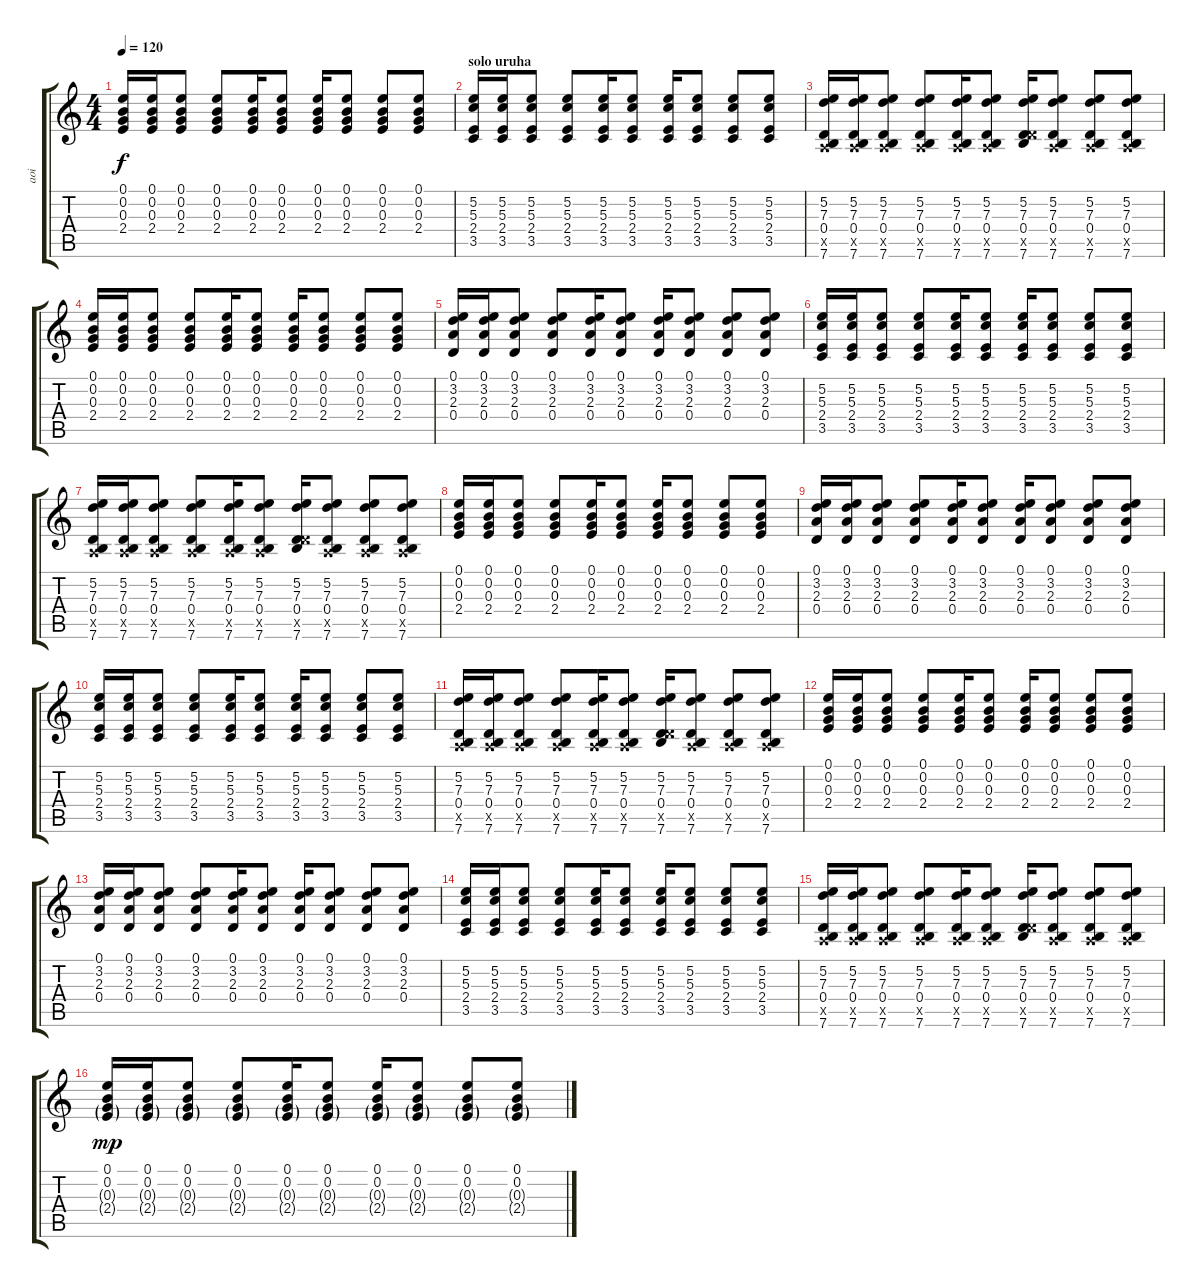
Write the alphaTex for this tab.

\track ("aoi " "aoi ") {instrument acousticguitarsteel}
\staff {score tabs}
\tuning (E4 B3 G3 D3 A2 E2) {hide}
\ts (4 4)
\tempo 120
\clef g2
\ks c
(0.1 0.2 0.3 2.4).16{dy f} (0.1 0.2 0.3 2.4).16 (0.1 0.2 0.3 2.4).8 (0.1 0.2 0.3 2.4).8 (0.1 0.2 0.3 2.4).16 (0.1 0.2 0.3 2.4).8 (0.1 0.2 0.3 2.4).16 (0.1 0.2 0.3 2.4).8 (0.1 0.2 0.3 2.4).8 (0.1 0.2 0.3 2.4).8 |
\section ("" "solo uruha")
(5.2 5.3 2.4 3.5).16{volume 11} (5.2 5.3 2.4 3.5).16 (5.2 5.3 2.4 3.5).8 (5.2 5.3 2.4 3.5).8 (5.2 5.3 2.4 3.5).16 (5.2 5.3 2.4 3.5).8 (5.2 5.3 2.4 3.5).16 (5.2 5.3 2.4 3.5).8 (5.2 5.3 2.4 3.5).8 (5.2 5.3 2.4 3.5).8 |
(5.2 7.3 0.4 0.5{x} 7.6).16 (5.2 7.3 0.4 0.5{x} 7.6).16 (5.2 7.3 0.4 0.5{x} 7.6).8 (5.2 7.3 0.4 0.5{x} 7.6).8 (5.2 7.3 0.4 0.5{x} 7.6).16 (5.2 7.3 0.4 0.5{x} 7.6).8 (5.2 7.3 0.4 5.5{x} 7.6).16 (5.2 7.3 0.4 0.5{x} 7.6).8 (5.2 7.3 0.4 0.5{x} 7.6).8 (5.2 7.3 0.4 0.5{x} 7.6).8 |
(0.1 0.2 0.3 2.4).16 (0.1 0.2 0.3 2.4).16 (0.1 0.2 0.3 2.4).8 (0.1 0.2 0.3 2.4).8 (0.1 0.2 0.3 2.4).16 (0.1 0.2 0.3 2.4).8 (0.1 0.2 0.3 2.4).16 (0.1 0.2 0.3 2.4).8 (0.1 0.2 0.3 2.4).8 (0.1 0.2 0.3 2.4).8 |
(0.1 3.2 2.3 0.4).16 (0.1 3.2 2.3 0.4).16 (0.1 3.2 2.3 0.4).8 (0.1 3.2 2.3 0.4).8 (0.1 3.2 2.3 0.4).16 (0.1 3.2 2.3 0.4).8 (0.1 3.2 2.3 0.4).16 (0.1 3.2 2.3 0.4).8 (0.1 3.2 2.3 0.4).8 (0.1 3.2 2.3 0.4).8 |
(5.2 5.3 2.4 3.5).16 (5.2 5.3 2.4 3.5).16 (5.2 5.3 2.4 3.5).8 (5.2 5.3 2.4 3.5).8 (5.2 5.3 2.4 3.5).16 (5.2 5.3 2.4 3.5).8 (5.2 5.3 2.4 3.5).16 (5.2 5.3 2.4 3.5).8 (5.2 5.3 2.4 3.5).8 (5.2 5.3 2.4 3.5).8 |
(5.2 7.3 0.4 0.5{x} 7.6).16 (5.2 7.3 0.4 0.5{x} 7.6).16 (5.2 7.3 0.4 0.5{x} 7.6).8 (5.2 7.3 0.4 0.5{x} 7.6).8 (5.2 7.3 0.4 0.5{x} 7.6).16 (5.2 7.3 0.4 0.5{x} 7.6).8 (5.2 7.3 0.4 5.5{x} 7.6).16 (5.2 7.3 0.4 0.5{x} 7.6).8 (5.2 7.3 0.4 0.5{x} 7.6).8 (5.2 7.3 0.4 0.5{x} 7.6).8 |
(0.1 0.2 0.3 2.4).16 (0.1 0.2 0.3 2.4).16 (0.1 0.2 0.3 2.4).8 (0.1 0.2 0.3 2.4).8 (0.1 0.2 0.3 2.4).16 (0.1 0.2 0.3 2.4).8 (0.1 0.2 0.3 2.4).16 (0.1 0.2 0.3 2.4).8 (0.1 0.2 0.3 2.4).8 (0.1 0.2 0.3 2.4).8 |
(0.1 3.2 2.3 0.4).16 (0.1 3.2 2.3 0.4).16 (0.1 3.2 2.3 0.4).8 (0.1 3.2 2.3 0.4).8 (0.1 3.2 2.3 0.4).16 (0.1 3.2 2.3 0.4).8 (0.1 3.2 2.3 0.4).16 (0.1 3.2 2.3 0.4).8 (0.1 3.2 2.3 0.4).8 (0.1 3.2 2.3 0.4).8 |
(5.2 5.3 2.4 3.5).16{volume 11} (5.2 5.3 2.4 3.5).16 (5.2 5.3 2.4 3.5).8 (5.2 5.3 2.4 3.5).8 (5.2 5.3 2.4 3.5).16 (5.2 5.3 2.4 3.5).8 (5.2 5.3 2.4 3.5).16 (5.2 5.3 2.4 3.5).8 (5.2 5.3 2.4 3.5).8 (5.2 5.3 2.4 3.5).8 |
(5.2 7.3 0.4 0.5{x} 7.6).16 (5.2 7.3 0.4 0.5{x} 7.6).16 (5.2 7.3 0.4 0.5{x} 7.6).8 (5.2 7.3 0.4 0.5{x} 7.6).8 (5.2 7.3 0.4 0.5{x} 7.6).16 (5.2 7.3 0.4 0.5{x} 7.6).8 (5.2 7.3 0.4 5.5{x} 7.6).16 (5.2 7.3 0.4 0.5{x} 7.6).8 (5.2 7.3 0.4 0.5{x} 7.6).8 (5.2 7.3 0.4 0.5{x} 7.6).8 |
(0.1 0.2 0.3 2.4).16 (0.1 0.2 0.3 2.4).16 (0.1 0.2 0.3 2.4).8 (0.1 0.2 0.3 2.4).8 (0.1 0.2 0.3 2.4).16 (0.1 0.2 0.3 2.4).8 (0.1 0.2 0.3 2.4).16 (0.1 0.2 0.3 2.4).8 (0.1 0.2 0.3 2.4).8 (0.1 0.2 0.3 2.4).8 |
(0.1 3.2 2.3 0.4).16 (0.1 3.2 2.3 0.4).16 (0.1 3.2 2.3 0.4).8 (0.1 3.2 2.3 0.4).8 (0.1 3.2 2.3 0.4).16 (0.1 3.2 2.3 0.4).8 (0.1 3.2 2.3 0.4).16 (0.1 3.2 2.3 0.4).8 (0.1 3.2 2.3 0.4).8 (0.1 3.2 2.3 0.4).8 |
(5.2 5.3 2.4 3.5).16 (5.2 5.3 2.4 3.5).16 (5.2 5.3 2.4 3.5).8 (5.2 5.3 2.4 3.5).8 (5.2 5.3 2.4 3.5).16 (5.2 5.3 2.4 3.5).8 (5.2 5.3 2.4 3.5).16 (5.2 5.3 2.4 3.5).8 (5.2 5.3 2.4 3.5).8 (5.2 5.3 2.4 3.5).8 |
(5.2 7.3 0.4 0.5{x} 7.6).16 (5.2 7.3 0.4 0.5{x} 7.6).16 (5.2 7.3 0.4 0.5{x} 7.6).8 (5.2 7.3 0.4 0.5{x} 7.6).8 (5.2 7.3 0.4 0.5{x} 7.6).16 (5.2 7.3 0.4 0.5{x} 7.6).8 (5.2 7.3 0.4 5.5{x} 7.6).16 (5.2 7.3 0.4 0.5{x} 7.6).8 (5.2 7.3 0.4 0.5{x} 7.6).8 (5.2 7.3 0.4 0.5{x} 7.6).8 |
(0.1 0.2 0.3{g} 2.4{g}).16{dy mp} (0.1 0.2 0.3{g} 2.4{g}).16 (0.1 0.2 0.3{g} 2.4{g}).8 (0.1 0.2 0.3{g} 2.4{g}).8 (0.1 0.2 0.3{g} 2.4{g}).16 (0.1 0.2 0.3{g} 2.4{g}).8 (0.1 0.2 0.3{g} 2.4{g}).16 (0.1 0.2 0.3{g} 2.4{g}).8 (0.1 0.2 0.3{g} 2.4{g}).8 (0.1 0.2 0.3{g} 2.4{g}).8
